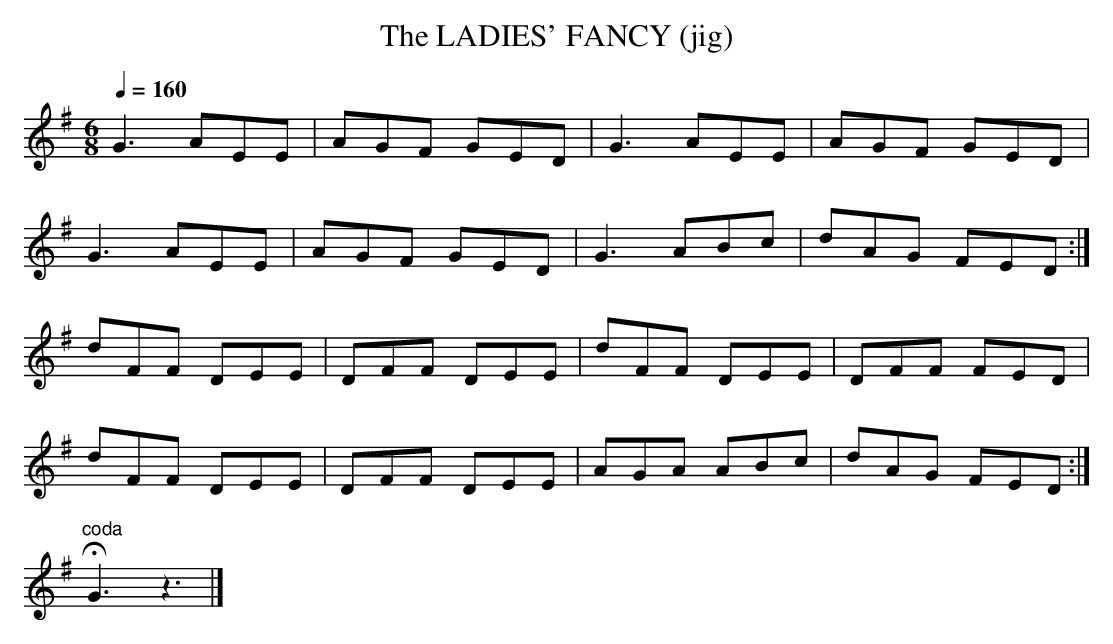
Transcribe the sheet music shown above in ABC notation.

X:1
T:LADIES' FANCY (jig), The
L:1/8
M:6/8
Q:1/4=160
K:G
G3 AEE|AGF GED|G3 AEE|AGF GED|
G3 AEE|AGF GED|G3 ABc|dAG FED :|
dFF DEE|DFF DEE|dFF DEE|DFF FED|
dFF DEE|DFF DEE|AGA ABc|dAG FED :|
"^coda"HG3z3|]
